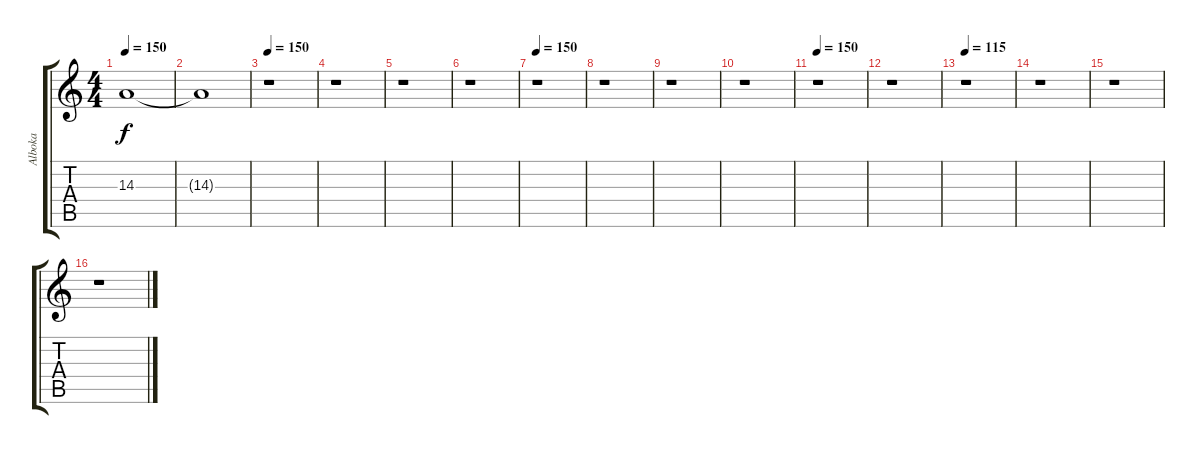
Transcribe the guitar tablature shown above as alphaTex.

\track ("Alboka" "Alboka") {instrument fiddle}
\staff {score tabs}
\tuning (E4 B3 G3 D3 A2 E2) {hide}
\ts (4 4)
\tempo 150
\clef g2
\ks c
14.3{t}.1{dy f} |
14.3{t}.1 |
\tempo 150
r.1 |
r.1 |
r.1 |
r.1 |
\tempo 150
r.1 |
r.1 |
r.1 |
r.1 |
\tempo 150
r.1 |
r.1 |
\tempo 115
r.1 |
r.1 |
r.1 |
r.1
